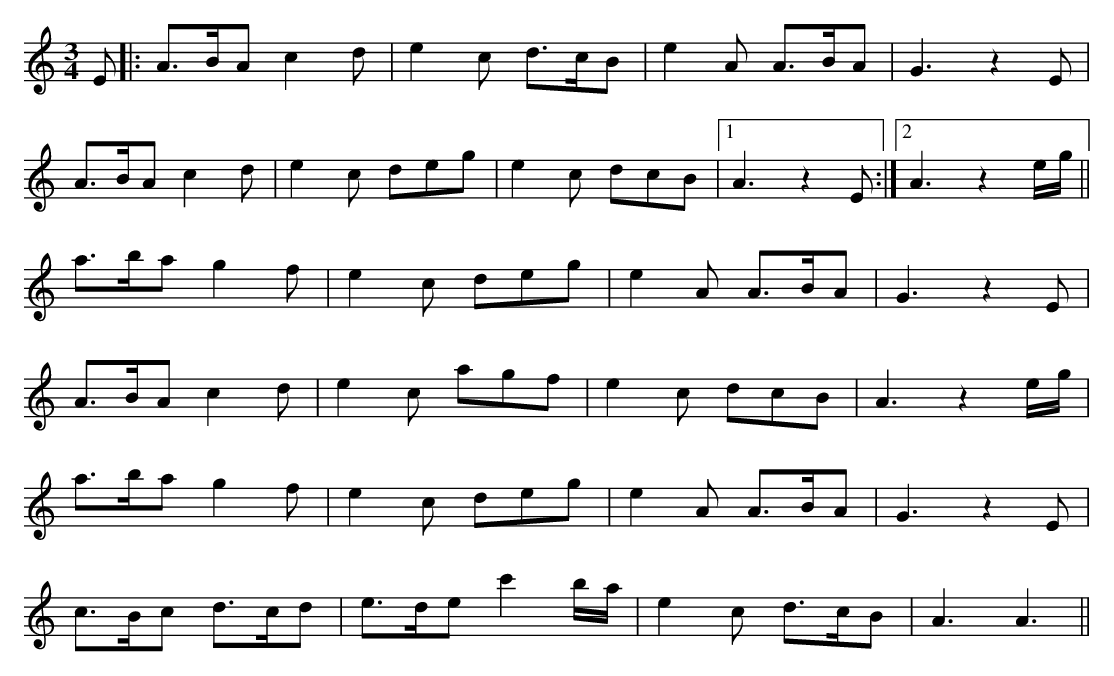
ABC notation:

X:1
M:3/4
K:Amin
E|:A>BA c2d|e2c d>cB|e2A A>BA|G3 z2 E|
A>BA c2d|e2c deg|e2c dcB|1 A3 z2E:|2 A3 z2 e/g/||
a>ba g2f|e2c deg|e2A A>BA|G3 z2 E|
A>BA c2d|e2c agf|e2c dcB|A3 z2 e/g/|
a>ba g2f|e2c deg|e2A A>BA|G3 z2 E|
c>Bc d>cd|e>de c'2 b/a/|e2c d>cB|A3A3||
